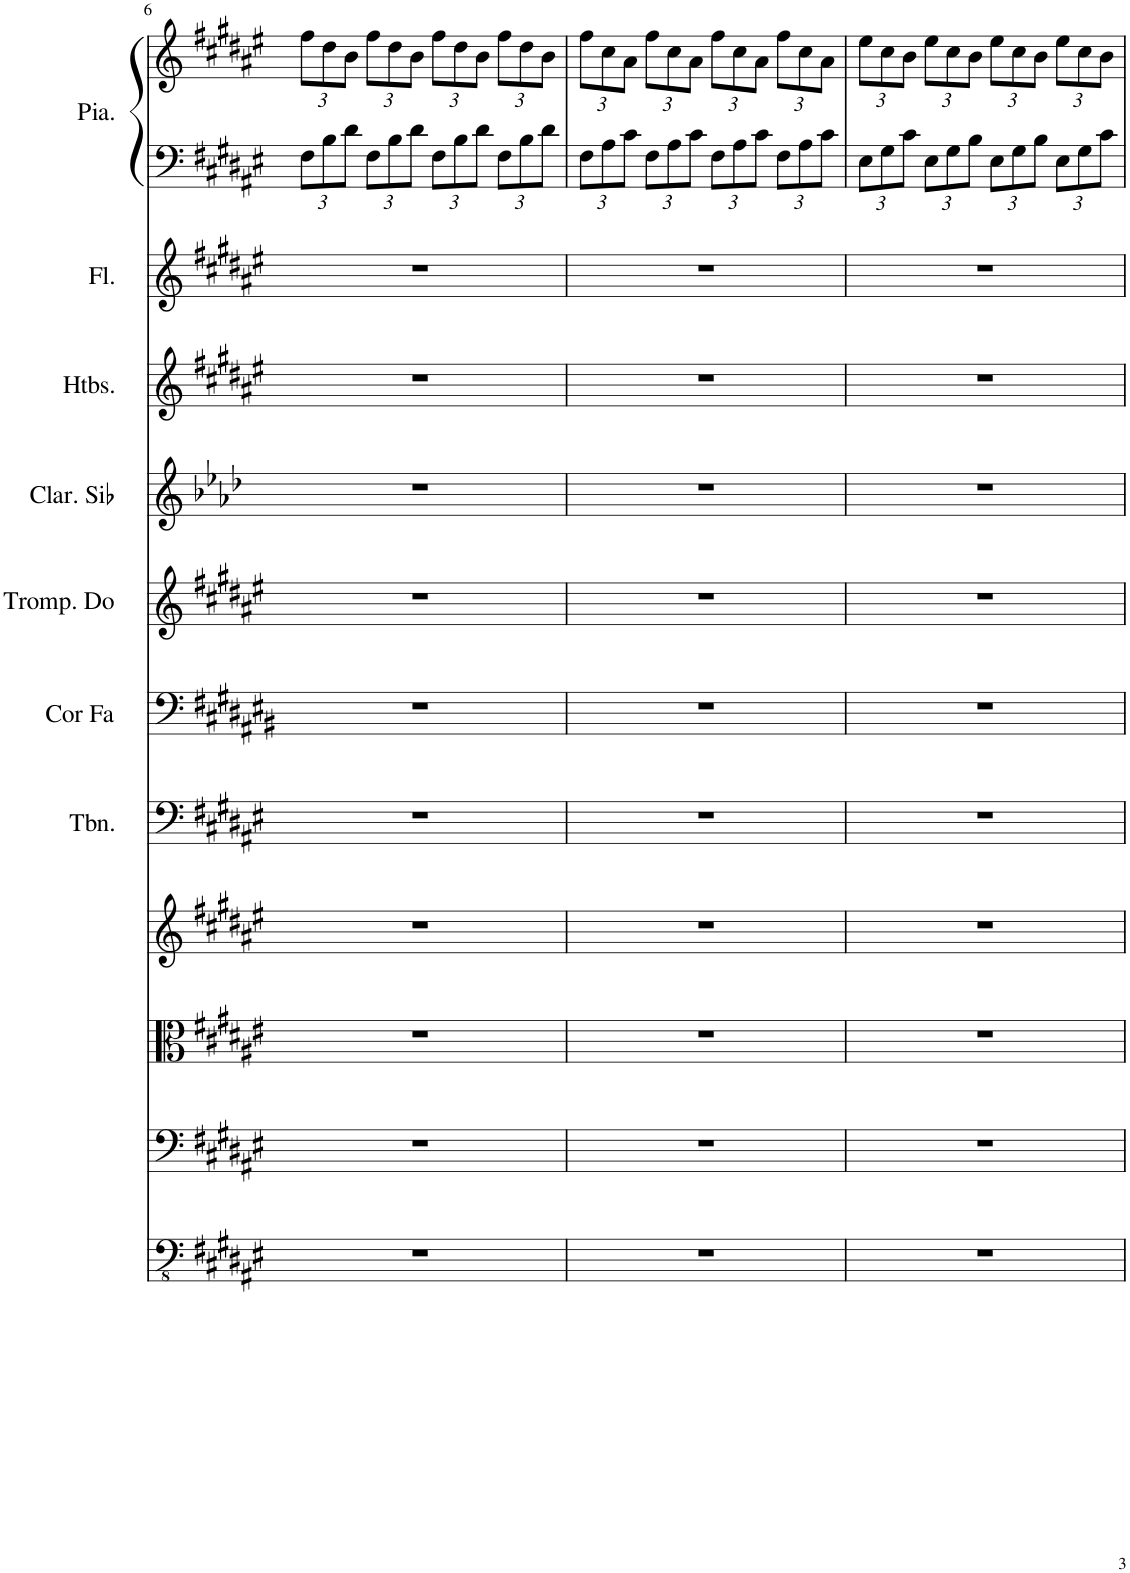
**kern	**kern	**kern	**kern	**kern	**kern	**kern	**kern	**kern	**kern	**kern	**kern
*part11	*part10	*part9	*part8	*part7	*part6	*part5	*part4	*part3	*part2	*part1	*part1
*staff12	*staff11	*staff10	*staff9	*staff8	*staff7	*staff6	*staff5	*staff4	*staff3	*staff2	*staff1
*I"Basso	*I"Violoncello	*I"Viola	*I"Violino	*I"Trombone	*I"Cor en Fa	*I"Trompette en Do	*I"Clarinette en Sib	*I"Hautbois	*I"Flûte	*I"Piano	*
*	*I'Vc	*I'Vla	*I'Vln	*I'Tbn.	*I'Cor Fa	*I'Tromp. Do	*I'Clar. Sib	*I'Htbs.	*I'Fl.	*I'Pia.	*
!!LO:PB:g=z
*clefFv4	*clefF4	*clefC3	*clefG2	*clefF4	*clefF4	*clefG2	*clefG2	*clefG2	*clefG2	*clefF4	*clefG2
*Trd7c12	*	*	*	*	*Trd4c7	*Trd1c2	*Trd1c2	*	*	*	*
*k[f#c#g#d#a#e#]	*k[f#c#g#d#a#e#]	*k[f#c#g#d#a#e#]	*k[f#c#g#d#a#e#]	*k[f#c#g#d#a#e#]	*k[f#c#g#d#a#e#b#]	*k[f#c#g#d#a#e#]	*k[b-e-a-d-]	*k[f#c#g#d#a#e#]	*k[f#c#g#d#a#e#]	*k[f#c#g#d#a#e#]	*k[f#c#g#d#a#e#]
*M4/4	*M4/4	*M4/4	*M4/4	*M4/4	*M4/4	*M4/4	*M4/4	*M4/4	*M4/4	*M4/4	*M4/4
*	*	*	*	*	*	*	*	*	*	*Xbrackettup	*Xbrackettup
=6	=6	=6	=6	=6	=6	=6	=6	=6	=6	=6	=6
1r	1r	1r	1r	1r	1r	1r	1r	1r	1r	12F#\L	12ff#\L
.	.	.	.	.	.	.	.	.	.	12B\	12dd#\
.	.	.	.	.	.	.	.	.	.	12d#\J	12b\J
.	.	.	.	.	.	.	.	.	.	12F#\L	12ff#\L
.	.	.	.	.	.	.	.	.	.	12B\	12dd#\
.	.	.	.	.	.	.	.	.	.	12d#\J	12b\J
.	.	.	.	.	.	.	.	.	.	12F#\L	12ff#\L
.	.	.	.	.	.	.	.	.	.	12B\	12dd#\
.	.	.	.	.	.	.	.	.	.	12d#\J	12b\J
.	.	.	.	.	.	.	.	.	.	12F#\L	12ff#\L
.	.	.	.	.	.	.	.	.	.	12B\	12dd#\
.	.	.	.	.	.	.	.	.	.	12d#\J	12b\J
=7	=7	=7	=7	=7	=7	=7	=7	=7	=7	=7	=7
1r	1r	1r	1r	1r	1r	1r	1r	1r	1r	12F#\L	12ff#\L
.	.	.	.	.	.	.	.	.	.	12A#\	12cc#\
.	.	.	.	.	.	.	.	.	.	12c#\J	12a#\J
.	.	.	.	.	.	.	.	.	.	12F#\L	12ff#\L
.	.	.	.	.	.	.	.	.	.	12A#\	12cc#\
.	.	.	.	.	.	.	.	.	.	12c#\J	12a#\J
.	.	.	.	.	.	.	.	.	.	12F#\L	12ff#\L
.	.	.	.	.	.	.	.	.	.	12A#\	12cc#\
.	.	.	.	.	.	.	.	.	.	12c#\J	12a#\J
.	.	.	.	.	.	.	.	.	.	12F#\L	12ff#\L
.	.	.	.	.	.	.	.	.	.	12A#\	12cc#\
.	.	.	.	.	.	.	.	.	.	12c#\J	12a#\J
=8	=8	=8	=8	=8	=8	=8	=8	=8	=8	=8	=8
1r	1r	1r	1r	1r	1r	1r	1r	1r	1r	12E#\L	12ee#\L
.	.	.	.	.	.	.	.	.	.	12G#\	12cc#\
.	.	.	.	.	.	.	.	.	.	12c#\J	12b\J
.	.	.	.	.	.	.	.	.	.	12E#\L	12ee#\L
.	.	.	.	.	.	.	.	.	.	12G#\	12cc#\
.	.	.	.	.	.	.	.	.	.	12B\J	12b\J
.	.	.	.	.	.	.	.	.	.	12E#\L	12ee#\L
.	.	.	.	.	.	.	.	.	.	12G#\	12cc#\
.	.	.	.	.	.	.	.	.	.	12B\J	12b\J
.	.	.	.	.	.	.	.	.	.	12E#\L	12ee#\L
.	.	.	.	.	.	.	.	.	.	12G#\	12cc#\
.	.	.	.	.	.	.	.	.	.	12c#\J	12b\J
=	=	=	=	=	=	=	=	=	=	=	=
*-	*-	*-	*-	*-	*-	*-	*-	*-	*-	*-	*-
